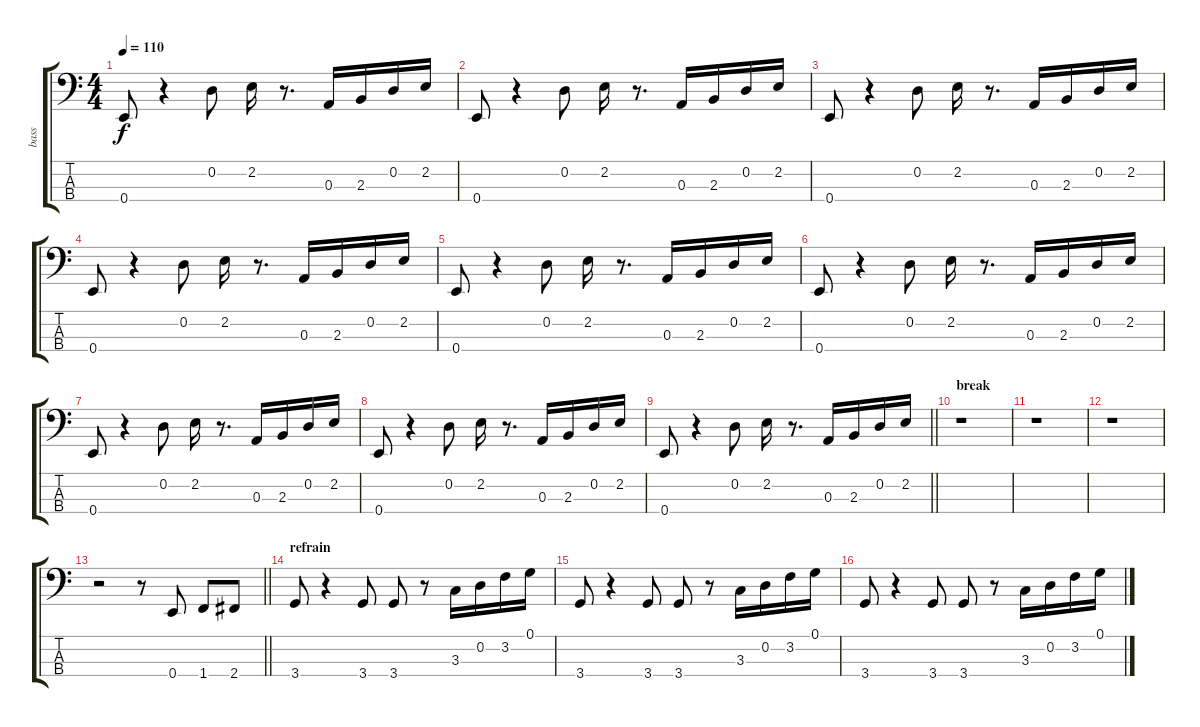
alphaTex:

\track ("bass" "bass") {instrument electricbassfinger}
\staff {score tabs}
\tuning (G2 D2 A1 E1) {hide}
\ts (4 4)
\tempo 110
\clef f4
\ks aminor
0.4.8{dy f} r.4 0.2.8 2.2.16 r.8{d} 0.3.16 2.3.16 0.2.16 2.2.16 |
0.4.8 r.4 0.2.8 2.2.16 r.8{d} 0.3.16 2.3.16 0.2.16 2.2.16 |
0.4.8 r.4 0.2.8 2.2.16 r.8{d} 0.3.16 2.3.16 0.2.16 2.2.16 |
0.4.8 r.4 0.2.8 2.2.16 r.8{d} 0.3.16 2.3.16 0.2.16 2.2.16 |
0.4.8 r.4 0.2.8 2.2.16 r.8{d} 0.3.16 2.3.16 0.2.16 2.2.16 |
0.4.8 r.4 0.2.8 2.2.16 r.8{d} 0.3.16 2.3.16 0.2.16 2.2.16 |
0.4.8 r.4 0.2.8 2.2.16 r.8{d} 0.3.16 2.3.16 0.2.16 2.2.16 |
0.4.8 r.4 0.2.8 2.2.16 r.8{d} 0.3.16 2.3.16 0.2.16 2.2.16 |
\barLineRight lightlight
0.4.8 r.4 0.2.8 2.2.16 r.8{d} 0.3.16 2.3.16 0.2.16 2.2.16 |
\section ("" "break")
r.1 |
r.1 |
r.1 |
\barLineRight lightlight
r.2 r.8 0.4.8 1.4.8 2.4.8 |
\section ("" "refrain")
3.4.8 r.4 3.4.8 3.4.8 r.8 3.3.16 0.2.16 3.2.16 0.1.16 |
3.4.8 r.4 3.4.8 3.4.8 r.8 3.3.16 0.2.16 3.2.16 0.1.16 |
3.4.8 r.4 3.4.8 3.4.8 r.8 3.3.16 0.2.16 3.2.16 0.1.16
